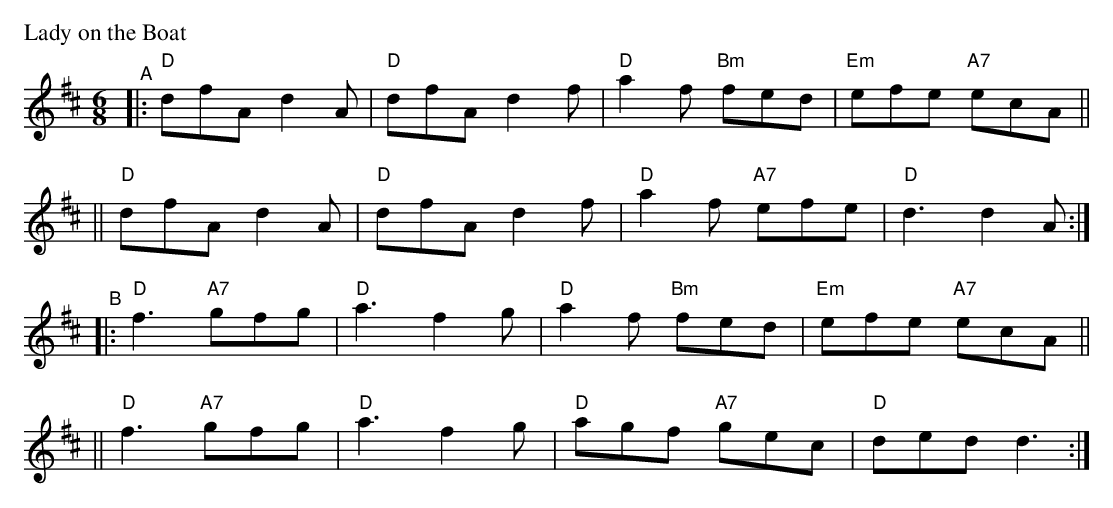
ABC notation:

X:1
P: Lady on the Boat
M: 6/8
K: D
"^A"\
|: "D"dfA d2A | "D"dfA d2f | "D"a2f "Bm"fed | "Em"efe "A7"ecA ||
|| "D"dfA d2A | "D"dfA d2f | "D"a2f "A7"efe |  "D"d3      d2A :|
"^B"\
|: "D"f3 "A7"gfg | "D"a3 f2g | "D"a2f "Bm"fed |"Em"efe "A7"ecA ||
|| "D"f3 "A7"gfg | "D"a3 f2g | "D"agf "A7"gec | "D"ded     d3 :|
